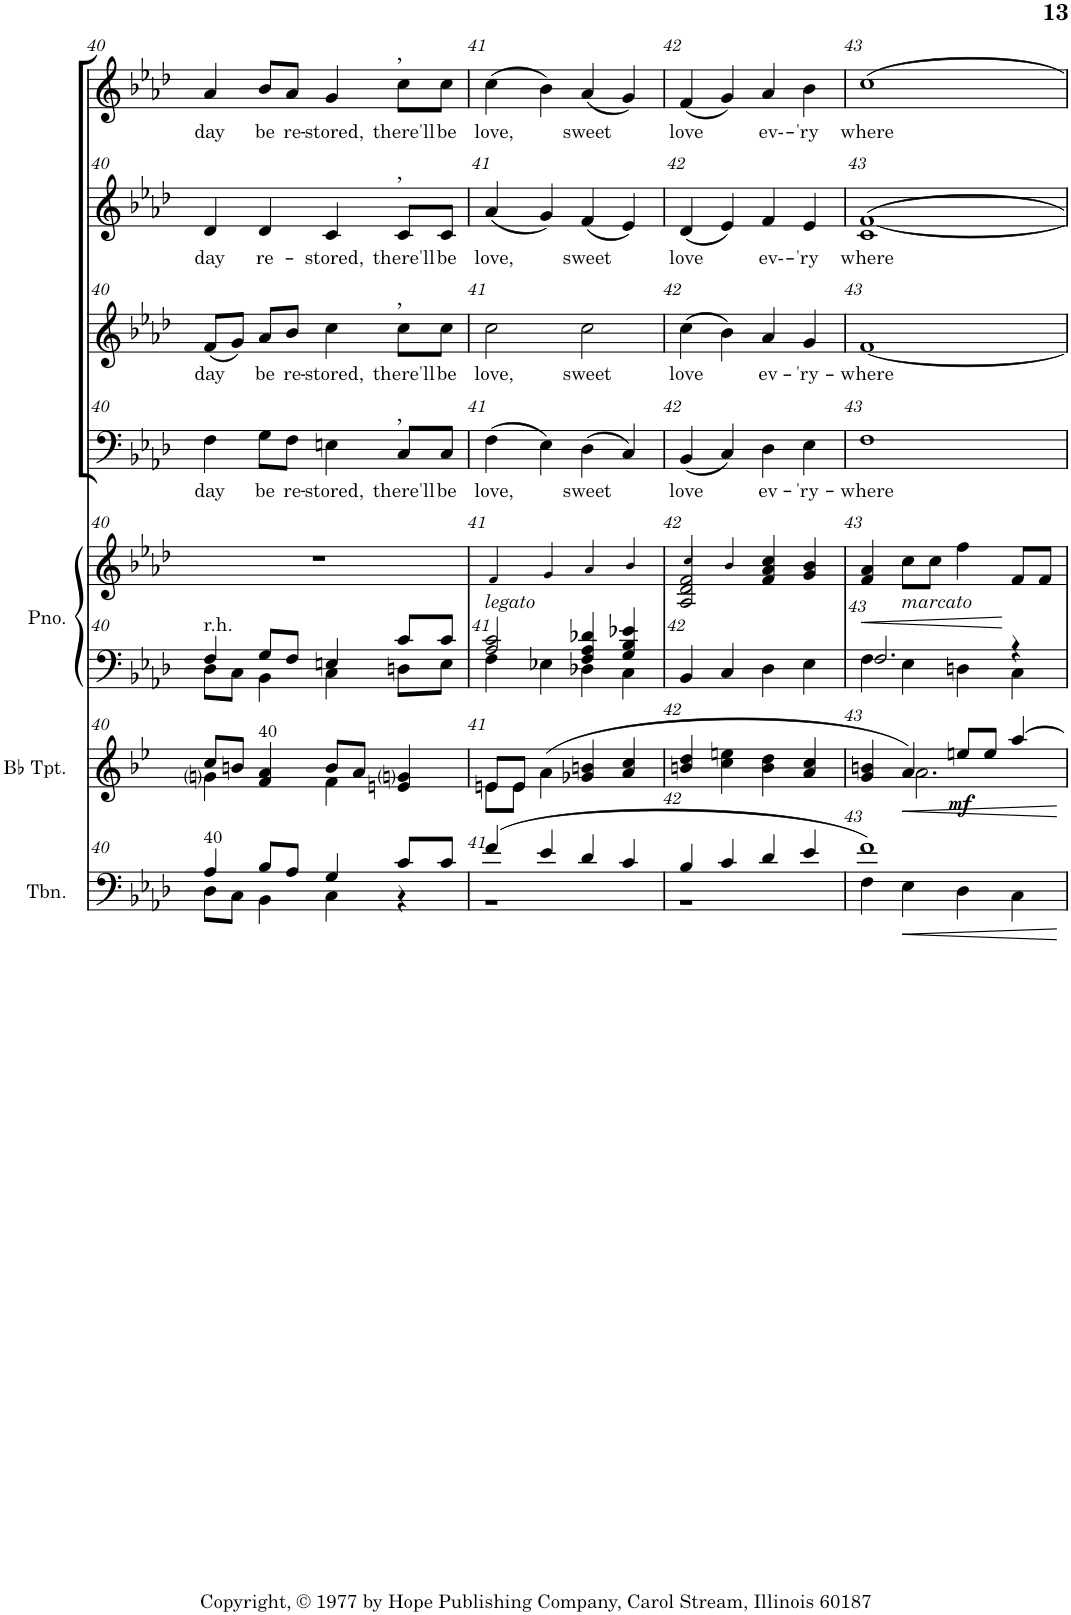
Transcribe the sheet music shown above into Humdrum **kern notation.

**kern	**kern	**dynam	**kern	**kern	**kern	**text	**kern	**text	**kern	**text	**kern	**text
*part7	*part6	*part6	*part5	*part5	*part4	*part4	*part3	*part3	*part2	*part2	*part1	*part1
*staff8	*staff7	*staff7	*staff6	*staff5	*staff4	*staff4	*staff3	*staff3	*staff2	*staff2	*staff1	*staff1
*I"Trombone	*I"Bb Trumpet	*	*I"Piano	*	*I"Bass	*	*I"Tenor	*	*I"Alto	*	*I"Soprano	*
*I'Tbn.	*I'Bb Tpt.	*	*I'Pno.	*	*	*	*	*	*	*	*	*
!!LO:PB:g=z
*clefF4	*clefG2	*	*clefF4	*clefG2	*clefF4	*	*clefG2	*	*clefG2	*	*clefG2	*
*	*Trd1c2	*	*	*	*	*	*	*	*	*	*	*
*k[b-e-a-d-]	*k[b-e-]	*	*k[b-e-a-d-]	*k[b-e-a-d-]	*k[b-e-a-d-]	*	*k[b-e-a-d-]	*	*k[b-e-a-d-]	*	*k[b-e-a-d-]	*
*M4/4	*M4/4	*	*M4/4	*M4/4	*M4/4	*	*M4/4	*	*M4/4	*	*M4/4	*
*met(c)	*met(c)	*	*met(c)	*met(c)	*met(c)	*	*met(c)	*	*met(c)	*	*met(c)	*
=40	=40	=40	=40	=40	=40	=40	=40	=40	=40	=40	=40	=40
*^	*^	*	*^	*	*	*	*	*	*	*	*	*
!	!	!	!	!	!LO:TX:a:t=r.h.	!	!	!	!	!	!	!	!	!	!
!LO:TX:a:t=40	!	!	!	!	!	!	!	!	!	!	!	!	!	!	!
!	!	!	!	!	!	!	!	!	!LO:LY:b	!	!LO:LY:b	!	!LO:LY:b	!	!LO:LY:b
4A-/	8D-\L	8cc/L	4gni\	.	4F/	8D-\L	1r	4F\	-day	(8f/L	day	4d-/	day	4a-/	day
.	8C\J	8bn/J	.	.	.	8C\J	.	.	.	8g/J)	.	.	.	.	.
!	!	!LO:TX:a:t=40	!	!	!	!	!	!	!	!	!	!	!	!	!
!	!	!	!	!	!	!	!	!	!LO:LY:b	!	!LO:LY:b	!	!LO:LY:b	!	!LO:LY:b
8B-/L	4BB-\	4f/ 4a/	4ryy	.	8G/L	4BB-\	.	8G\L	be	8a-/L	be	4d-/	re-	8b-/L	be
!	!	!	!	!	!	!	!	!	!LO:LY:b	!	!LO:LY:b	!	!	!	!LO:LY:b
8A-/J	.	.	.	.	8F/J	.	.	8F\J	re-	8b-/J	re-	.	.	8a-/J	re-
!	!	!	!	!	!	!	!	!	!LO:LY:b	!	!LO:LY:b	!	!LO:LY:b	!	!LO:LY:b
4G/	4C\	8b/L	4f\	.	4En/	4C\	.	4En\	-stored,	4cc\	-stored,	4c/	-stored,	4g/	-stored,
.	.	8a/J	.	.	.	.	.	.	.	.	.	.	.	.	.
!	!	!	!	!	!	!	!	!	!	!	!	!	!	!LO:TX:a:t=,	!
!	!	!	!	!	!	!	!	!	!	!	!	!LO:TX:a:t=,	!	!	!
!	!	!	!	!	!	!	!	!	!	!LO:TX:a:t=,	!	!	!	!	!
!	!	!	!	!	!	!	!	!LO:TX:a:t=,	!	!	!	!	!	!	!
!	!	!	!	!	!	!	!	!	!LO:LY:b	!	!LO:LY:b	!	!LO:LY:b	!	!LO:LY:b
8c/L	4r	4en/ 4gni/	4ryy	.	8c/L	8Dn\L	.	8C/L	there'll	8cc\L	there'll	8c/L	there'll	8cc\L	there'll
!	!	!	!	!	!	!	!	!	!LO:LY:b	!	!LO:LY:b	!	!LO:LY:b	!	!LO:LY:b
8c/J	.	.	.	.	8c/J	8E\J	.	8C/J	be	8cc\J	be	8c/J	be	8cc\J	be
=41	=41	=41	=41	=41	=41	=41	=41	=41	=41	=41	=41	=41	=41	=41	=41
!	!	!	!	!	!	!	!LO:TX:b:i:t=legato	!	!	!	!	!	!	!	!
!	!	!	!	!	!	!	!	!	!LO:LY:b	!	!LO:LY:b	!	!LO:LY:b	!	!LO:LY:b
(>4f/	1r	8en/L	8e\L	.	2A-/ 2c/	4F\	4f/	(>4F\	love,	2cc\	love,	(<4a-/	love,	(>4cc\	love,
.	.	8e/J	8e\J	.	.	.	.	.	.	.	.	.	.	.	.
4e-/	.	(>4a\	2ryy	.	.	4E-X\	4g/	4E-\)	.	.	.	4g/)	.	4b-\)	.
!	!	!	!	!	!	!	!	!	!LO:LY:b	!	!LO:LY:b	!	!LO:LY:b	!	!LO:LY:b
4d-/	.	4g-X/ 4bn/	.	.	4F/ 4A-/ 4d-X/	4D-X\	4a-/	(>4D-\	sweet	2cc\	sweet	(4f/	sweet	(<4a-/	sweet
4c/	.	4a/ 4cc/	4ryy	.	4G/ 4B-/ 4e-X/	4C\	4b-/	4C/)	.	.	.	4e-/)	.	4g/)	.
=42	=42	=42	=42	=42	=42	=42	=42	=42	=42	=42	=42	=42	=42	=42	=42
*	*	*	*	*	*	*	*^	*	*	*	*	*	*	*	*
!	!	!	!	!	!	!	!	!	!	!LO:LY:b	!	!LO:LY:b	!	!LO:LY:b	!	!LO:LY:b
*	*	*	*	*	*v	*v	*	*	*	*	*	*	*	*	*	*
4B-/	1r	4bn/ 4dd/	4ryy	.	4BB-/	4cc/	2A-/ 2d-/ 2f/	(<4BB-/	love	(>4cc\	love	(<4d-/	love	(<4f/	love
4c/	.	4cc\ 4een\	2ryy	.	4C/	4b-/	.	4C/)	.	4b-\)	.	4e-/)	.	4g/)	.
!	!	!	!	!	!	!	!	!	!LO:LY:b	!	!LO:LY:b	!	!LO:LY:b	!	!LO:LY:b
4d-/	.	4b\ 4dd\	.	.	4D-\	4f/ 4a-/ 4cc/	2ryy	4D-\	ev-	4a-/	ev-	4f/	ev--	4a-/	ev--
!	!	!	!	!	!	!	!	!	!LO:LY:b	!	!LO:LY:b	!	!LO:LY:b	!	!LO:LY:b
4e-/	.	4a/ 4cc/	4ryy	.	4E-\	4g/ 4b-/	.	4E-\	-'ry-	4g/	-'ry-	4e-/	-'ry	4b-\	-'ry
*	*	*	*	*	*	*v	*v	*	*	*	*	*	*	*	*
=43	=43	=43	=43	=43	=43	=43	=43	=43	=43	=43	=43	=43	=43	=43
*	*	*	*	*	*^	*	*	*	*	*	*	*	*	*
!	!	!	!	!	!	!	!	!	!LO:LY:b	!	!LO:LY:b	!	!LO:LY:b	!	!LO:LY:b
1f)	4F\	4g/ 4bn/	4ryy	.	2.F/	4F\	4f/ 4a-/	1F	-where	[1f	-where	[1c 1f	where	1cc	where
!	!	!	!	!	!	!	!LO:TX:b:i:t=marcato	!	!	!	!	!	!	!	!
.	4E-\	4a/)	2.a\	.	.	4E-\	8cc\L	.	.	.	.	.	.	.	.
.	.	.	.	.	.	.	8cc\J	.	.	.	.	.	.	.	.
!	!	!	!	!LO:DY:b	!	!	!	!	!	!	!	!	!	!	!
.	4D-\	8een/L	.	mf	.	4Dn\	4ff\	.	.	.	.	.	.	.	.
.	.	8ee/J	.	.	.	.	.	.	.	.	.	.	.	.	.
.	4C\	[4aa/	.	.	4r	4C\	8f/L	.	.	.	.	.	.	.	.
.	.	.	.	.	.	.	8f/J	.	.	.	.	.	.	.	.
*v	*v	*	*	*	*v	*v	*	*	*	*	*	*	*	*	*
*	*v	*v	*	*	*	*	*	*	*	*	*	*	*
=	=	=	=	=	=	=	=	=	=	=	=	=
*-	*-	*-	*-	*-	*-	*-	*-	*-	*-	*-	*-	*-
